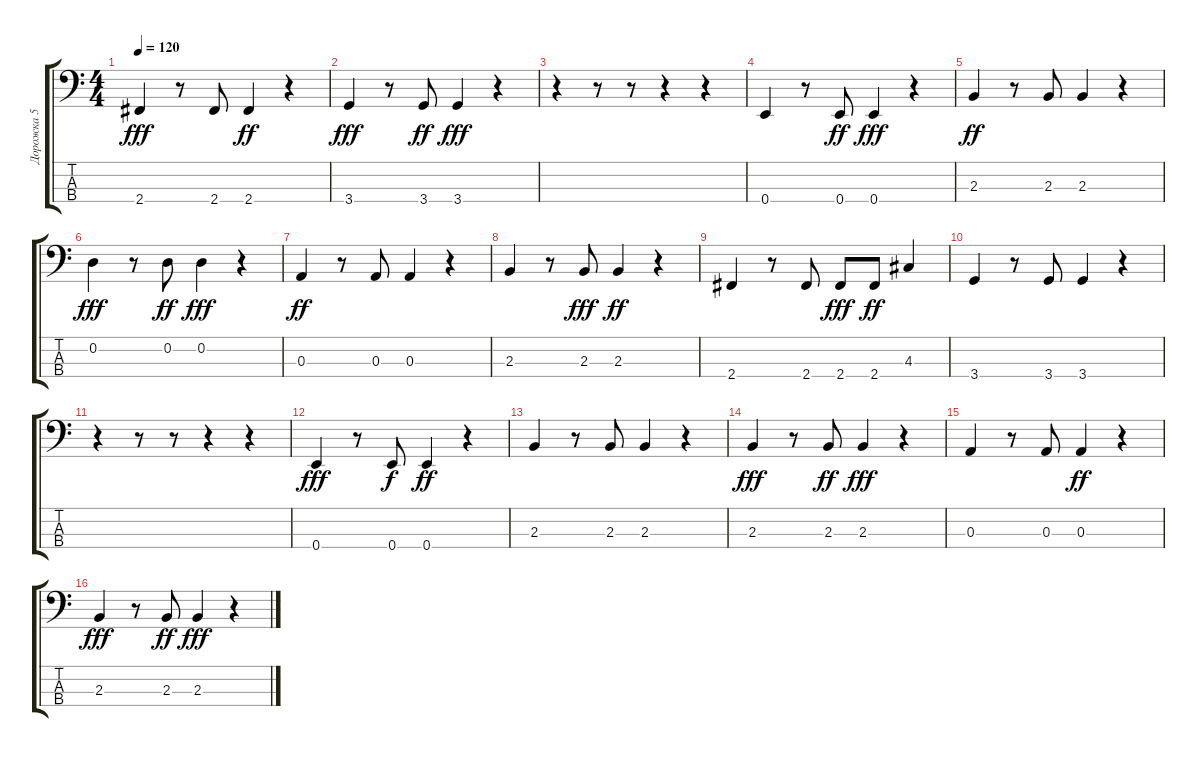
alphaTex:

\track ("Дорожка 5" "Дорожка 5") {instrument acousticbass}
\staff {score tabs}
\tuning (G2 D2 A1 E1) {hide}
\ts (4 4)
\tempo 120
\clef f4
\ks c
2.4.4{dy fff} r.8 2.4.8 2.4.4{dy ff} r.4 |
3.4.4{dy fff} r.8 3.4.8{dy ff} 3.4.4{dy fff} r.4 |
r.4 r.8 r.8 r.4 r.4 |
0.4.4 r.8 0.4.8{dy ff} 0.4.4{dy fff} r.4 |
2.3.4{dy ff} r.8 2.3.8 2.3.4 r.4 |
0.2.4{dy fff} r.8 0.2.8{dy ff} 0.2.4{dy fff} r.4 |
0.3.4{dy ff} r.8 0.3.8 0.3.4 r.4 |
2.3.4 r.8 2.3.8{dy fff} 2.3.4{dy ff} r.4 |
2.4.4 r.8 2.4.8 2.4.8{dy fff} 2.4.8{dy ff} 4.3.4 |
3.4.4 r.8 3.4.8 3.4.4 r.4 |
r.4 r.8 r.8 r.4 r.4 |
0.4.4{dy fff} r.8 0.4.8{dy f} 0.4.4{dy ff} r.4 |
2.3.4 r.8 2.3.8 2.3.4 r.4 |
2.3.4{dy fff} r.8 2.3.8{dy ff} 2.3.4{dy fff} r.4 |
0.3.4 r.8 0.3.8 0.3.4{dy ff} r.4 |
2.3.4{dy fff} r.8 2.3.8{dy ff} 2.3.4{dy fff} r.4
